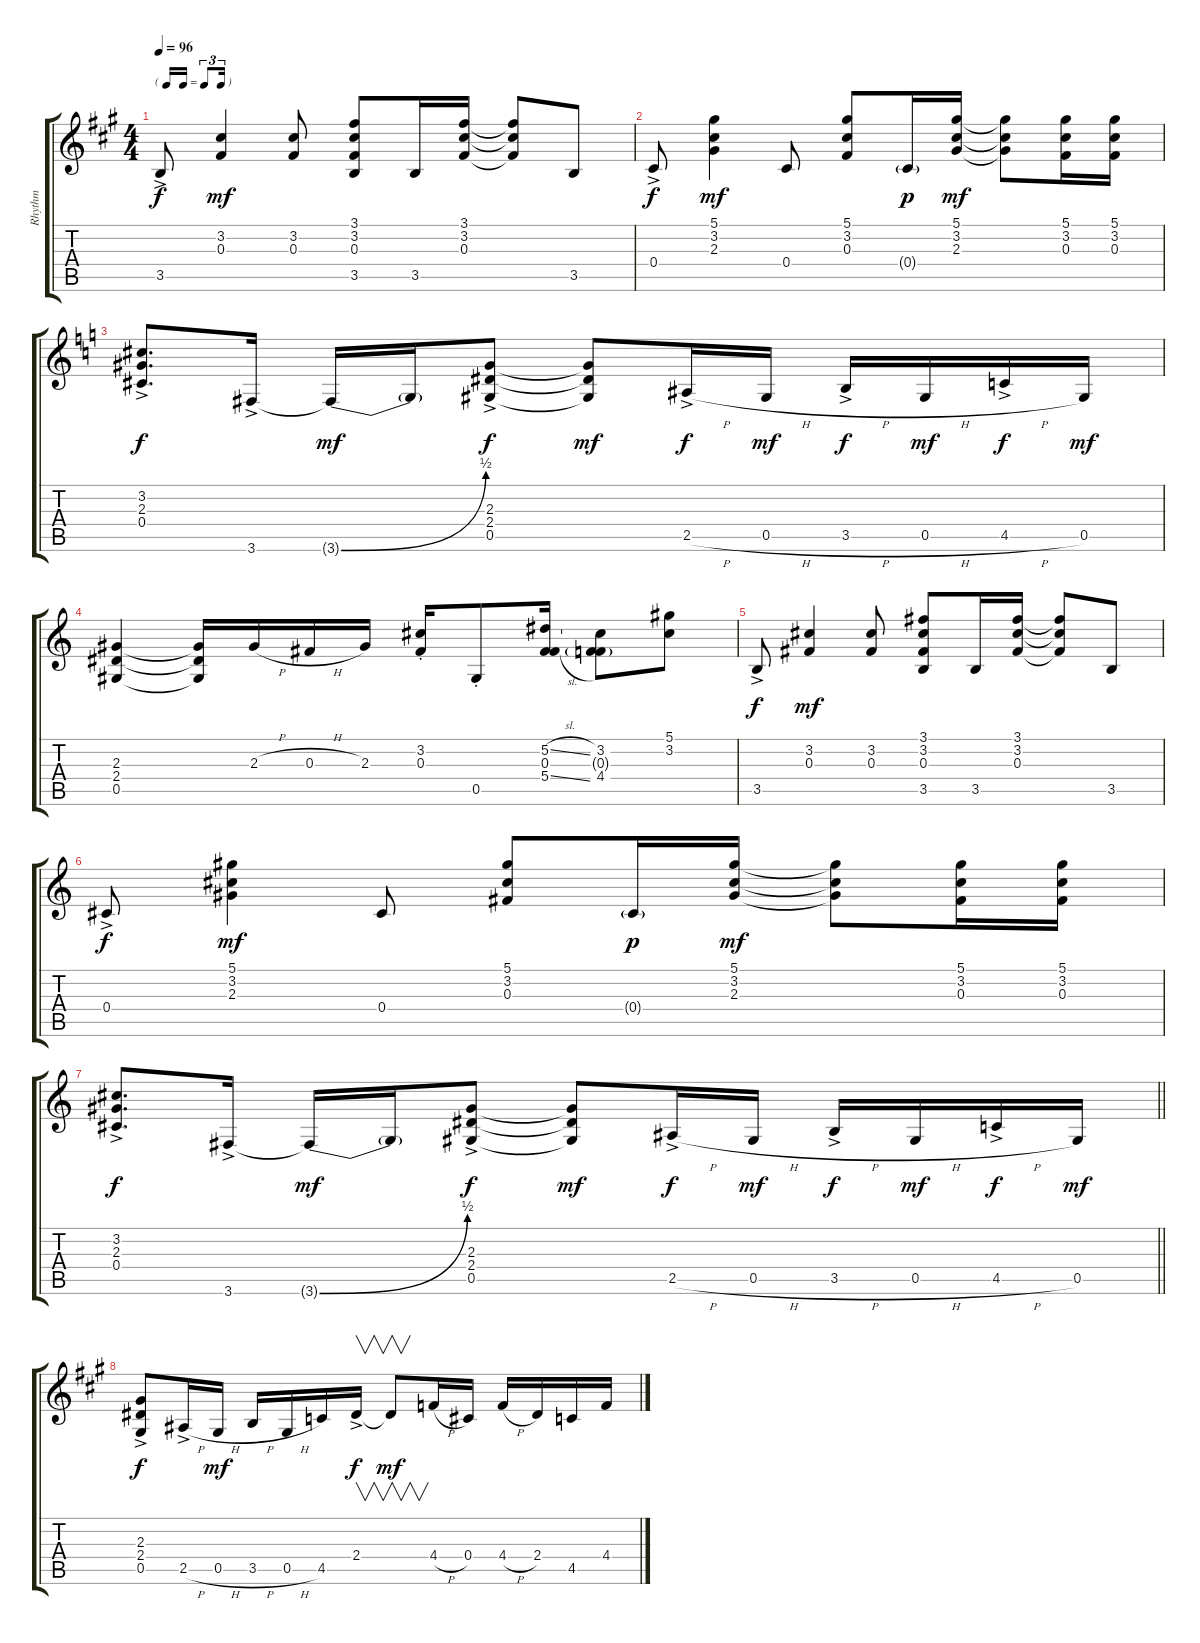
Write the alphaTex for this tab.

\track ("Rhythm" "Rhythm") {instrument overdrivenguitar}
\staff {score tabs}
\tuning (Eb4 Bb3 Gb3 Db3 Ab2 Eb2) {hide}
\ts (4 4)
\tf triplet16th
\tempo 96
\clef g2
\ks a
3.5{ac}.8{dy f} (3.2 0.3).4{dy mf} (3.2 0.3).8 (3.1 3.2 0.3 3.5).8 3.5.16 (3.1 3.2 0.3).16 (3.1{t} 3.2{t} 0.3{t}).8 3.5.8 |
0.4{ac}.8{dy f} (5.1 3.2 2.3).4{dy mf} 0.4.8 (5.1 3.2 0.3).8 0.4{g}.16{dy p} (5.1 3.2 2.3).16{dy mf} (5.1{t} 3.2{t} 2.3{t}).8 (5.1 3.2 0.3).16 (5.1 3.2 0.3).16 |
\ks c
(3.2{ac} 2.3{ac} 0.4{ac}).8{d dy f} 3.6{ac}.16 3.6{be (bend 0 0 60 2) t}.16{dy mf} 3.6{t}.16 (2.3{ac} 2.4{ac} 0.5{ac}).8{dy f} (2.3{t} 2.4{t} 0.5{t}).8{dy mf} 2.5{h ac}.16{dy f} 0.5{h}.16{dy mf} 3.5{h ac}.16{dy f} 0.5{h}.16{dy mf} 4.5{h ac}.16{dy f} 0.5.16{dy mf} |
(2.3 2.4 0.5).4 (2.3{t} 2.4{t} 0.5{t}).16 2.3{h}.16 0.3{h}.16 2.3.16 (3.2{st} 0.3{st}).16 0.5{st}.8 (5.2{sl} 0.3 5.4{sl}).16 (3.2 0.3{g} 4.4).8 (5.1 3.2).8 |
3.5{ac}.8{dy f} (3.2 0.3).4{dy mf} (3.2 0.3).8 (3.1 3.2 0.3 3.5).8 3.5.16 (3.1 3.2 0.3).16 (3.1{t} 3.2{t} 0.3{t}).8 3.5.8 |
0.4{ac}.8{dy f} (5.1 3.2 2.3).4{dy mf} 0.4.8 (5.1 3.2 0.3).8 0.4{g}.16{dy p} (5.1 3.2 2.3).16{dy mf} (5.1{t} 3.2{t} 2.3{t}).8 (5.1 3.2 0.3).16 (5.1 3.2 0.3).16 |
\barLineRight lightlight
(3.2{ac} 2.3{ac} 0.4{ac}).8{d dy f} 3.6{ac}.16 3.6{be (bend 0 0 60 2) t}.16{dy mf} 3.6{t}.16 (2.3{ac} 2.4{ac} 0.5{ac}).8{dy f} (2.3{t} 2.4{t} 0.5{t}).8{dy mf} 2.5{h ac}.16{dy f} 0.5{h}.16{dy mf} 3.5{h ac}.16{dy f} 0.5{h}.16{dy mf} 4.5{h ac}.16{dy f} 0.5.16{dy mf} |
\ks a
(2.3{ac} 2.4{ac} 0.5{ac}).8{dy f} 2.5{h ac}.16 0.5{h}.16{dy mf} 3.5{h}.16 0.5{h}.16 4.5.16 2.4{ac}.16{v dy f} 2.4{t}.8{v dy mf} 4.4{h}.16 0.4.16 4.4{h}.16 2.4.16 4.5.16 4.4.16
